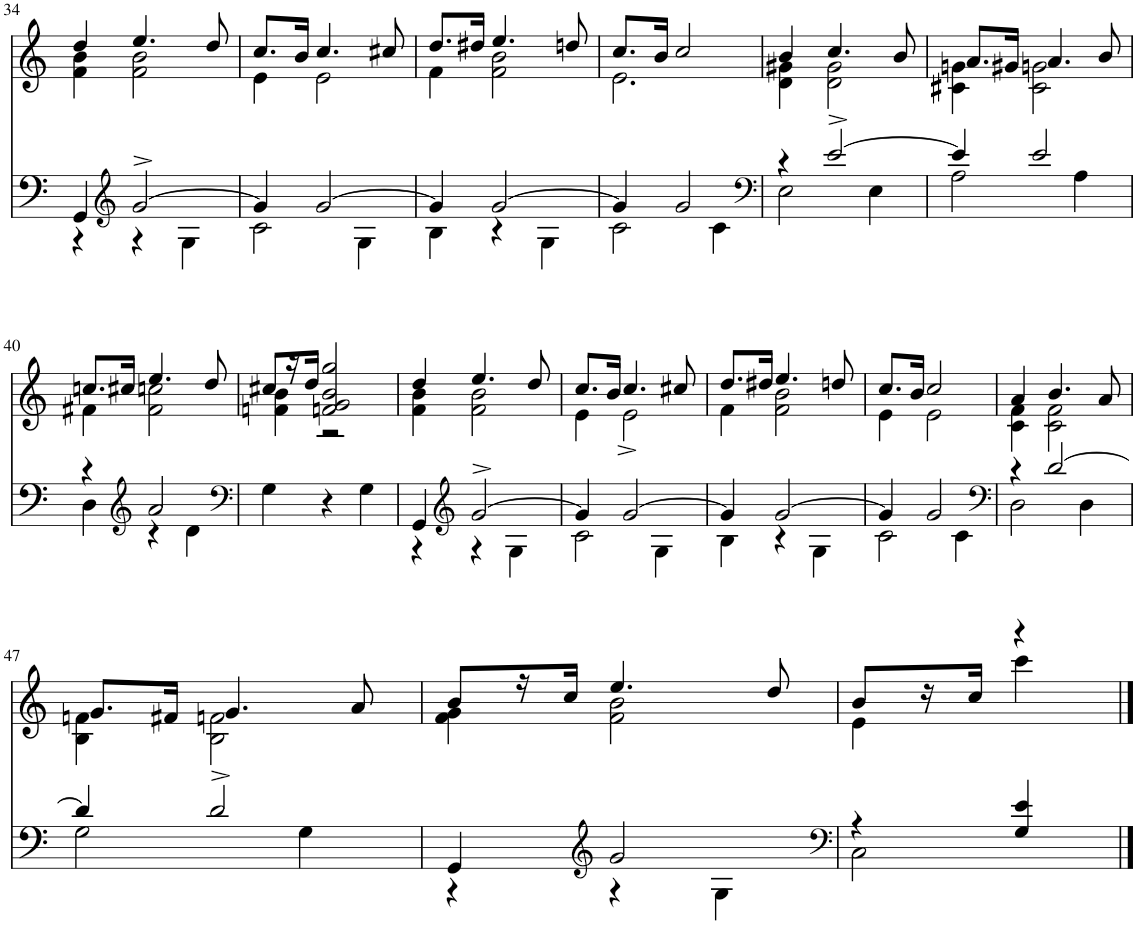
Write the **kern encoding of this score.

**kern	**kern
*part2	*part1
*staff2	*staff1
*I"piano	*I"piano
*I'Pno	*I'Pno
!!LO:PB:g=z
*clefF4	*clefG2
*k[]	*k[]
*M3/4	*M3/4
=34	=34
*^	*^
4GG/	4r	4dd/	4f\ 4b\
*clefG2	*	*	*
[2g^/	4r	4.ee/	2f\ 2b\
.	4G\	.	.
.	.	8dd/	.
=35	=35	=35	=35
4g/]	2c\	8.cc/L	4e\
.	.	16b/Jk	.
[2g/	.	4.cc/	2e\
.	4G\	.	.
.	.	8cc#X/	.
=36	=36	=36	=36
4g/]	4B\	8.dd/L	4f\
.	.	16dd#X/Jk	.
[2g/	4r	4.ee/	2f\ 2b\
.	4G\	.	.
.	.	8ddn/	.
=37	=37	=37	=37
4g/]	2c\	8.cc/L	2.e\
.	.	16b/Jk	.
2g/	.	2cc/	.
.	4c\	.	.
=38	=38	=38	=38
*clefF4	*	*	*
4r	2E\	4b/	4d\ 4g#X\
[2e^/	.	4.cc/	2d\ 2g#\
.	4E\	.	.
.	.	8b/	.
=39	=39	=39	=39
4e/]	2A\	8.a/L	4c#X\ 4gn\
.	.	16g#X/Jk	.
2e/	.	4.a/	2c#\ 2gn\
.	4A\	.	.
.	.	8b/	.
!!LO:LB:g=z	!!
=40	=40	=40	=40
4r	4D\	8.ccn/L	4f#X\
.	.	16cc#X/Jk	.
*clefG2	*	*	*
2a/	4r	4.ee/	2f#\ 2ccn\
.	4d\	.	.
.	.	8dd/	.
*v	*v	*	*
=41	=41	=41
*clefF4	*	*
4G\	8cc#X/L	4fn\ 4b\
.	16r	.
.	16dd/JJ	.
4r	2fn/ 2g/ 2b/ 2gg/	2r
4G\	.	.
=42	=42	=42
*^	*	*
4GG/	4r	4dd/	4f\ 4b\
*clefG2	*	*	*
[2g^/	4r	4.ee/	2f\ 2b\
.	4G\	.	.
.	.	8dd/	.
=43	=43	=43	=43
4g/]	2c\	8.cc/L	4e\
.	.	16b/Jk	.
[2g/	.	4.cc/	2e^\
.	4G\	.	.
.	.	8cc#X/	.
=44	=44	=44	=44
4g/]	4B\	8.dd/L	4f\
.	.	16dd#X/Jk	.
[2g/	4r	4.ee/	2f\ 2b\
.	4G\	.	.
.	.	8ddn/	.
=45	=45	=45	=45
4g/]	2c\	8.cc/L	4e\
.	.	16b/Jk	.
2g/	.	2cc/	2e\
.	4c\	.	.
=46	=46	=46	=46
*clefF4	*	*	*
4r	2D\	4a/	4c\ 4f\
[2d/	.	4.b/	2c\ 2f\
.	4D\	.	.
.	.	8a/	.
!!LO:LB:g=z	!!
=47	=47	=47	=47
4d/]	2G\	8.g/L	4B\ 4fn\
.	.	16f#X/Jk	.
2d^/	.	4.g/	2B\ 2fn\
.	4G\	.	.
.	.	8a/	.
=48	=48	=48	=48
4GG/	4r	8b/L	4f\ 4g\
.	.	16r	.
.	.	16cc/JJ	.
*clefG2	*	*	*
2g/	4r	4.ee/	2f\ 2b\
.	4G\	.	.
.	.	8dd/	.
=49	=49	=49	=49
*clefF4	*	*	*
4r	2C\	8b/L	4e\
.	.	16r	.
.	.	16cc/JJ	.
4G/ 4e/	.	4r	4ccc\
*v	*v	*	*
*	*v	*v
==	==
*-	*-
